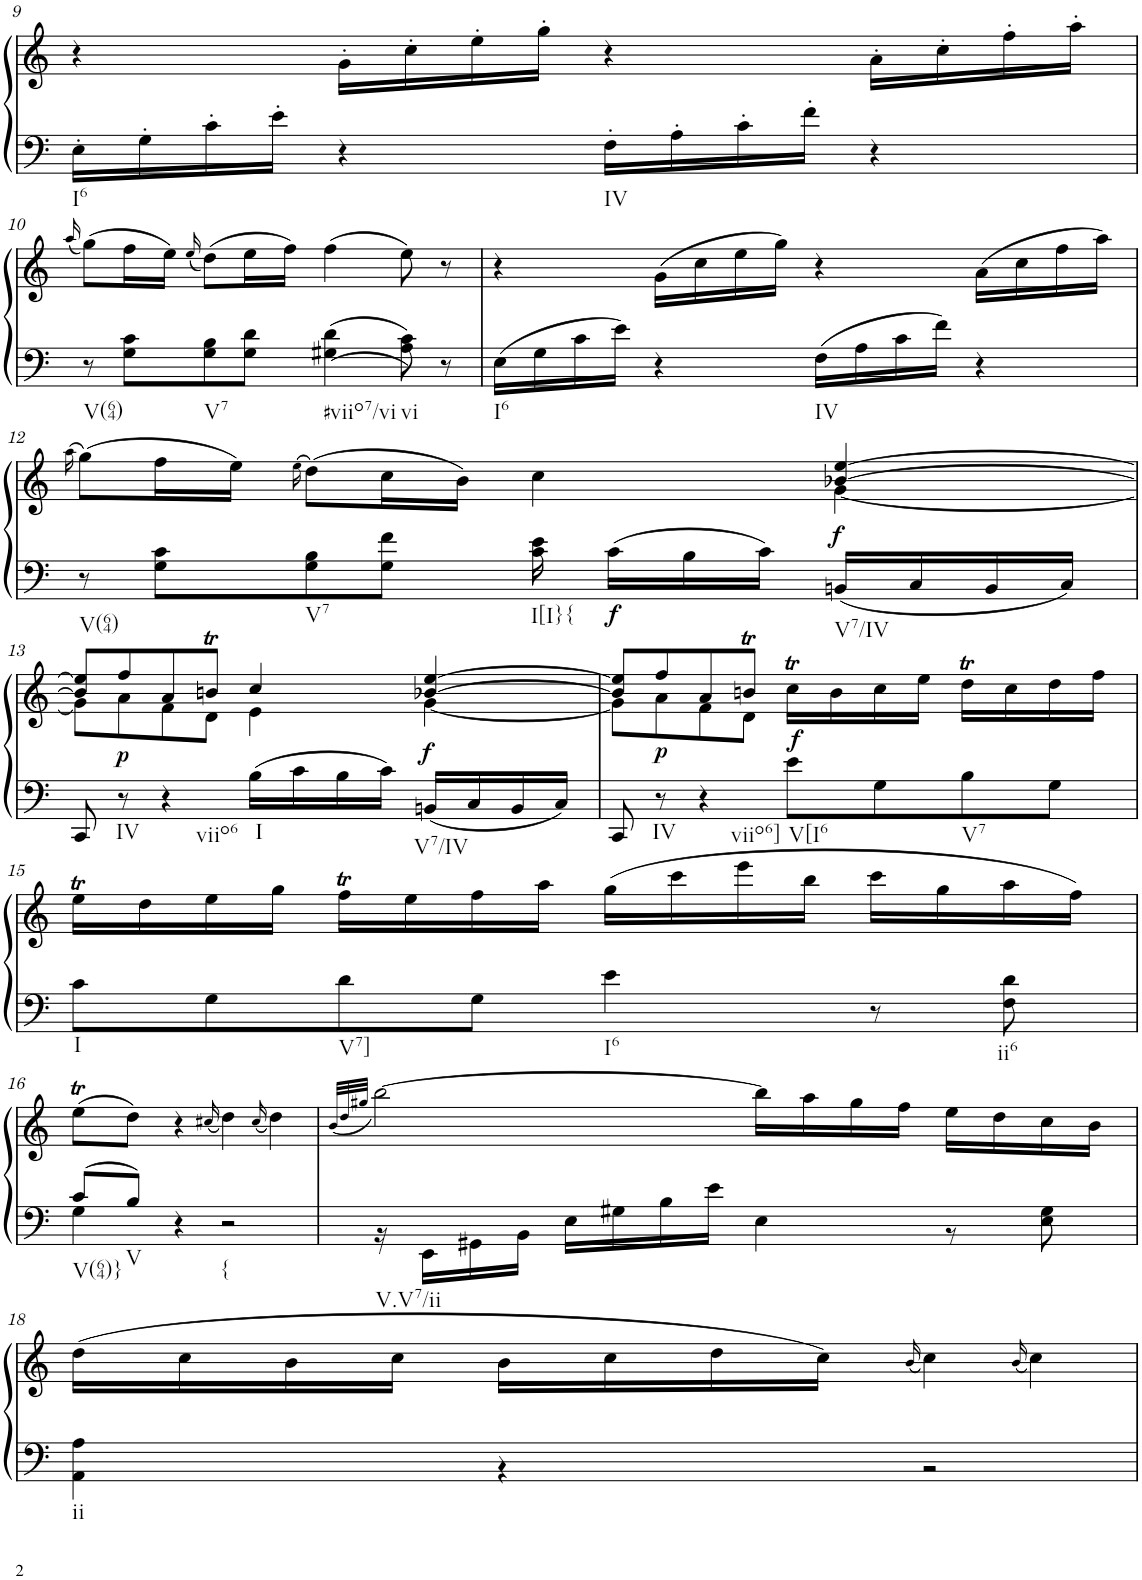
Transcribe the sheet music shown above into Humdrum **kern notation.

**kern	**kern	**dynam
*part1	*part1	*part1
*staff2	*staff1	*staff1/2
*I"Klavier linke Hand	*	*
!!LO:PB:g=z
*clefF4	*clefG2	*
*k[]	*k[]	*
*M4/4	*M4/4	*
=9	=9	=9
!LO:TX:b:t=I6	!	!
16E'\LL	4r	.
16G'\	.	.
16c'\	.	.
16e'\JJ	.	.
4r	16g'\LL	.
.	16cc'\	.
.	16ee'\	.
.	16gg'\JJ	.
!LO:TX:b:t=IV	!	!
16F'\LL	4r	.
16A'\	.	.
16c'\	.	.
16f'\JJ	.	.
4r	16a'\LL	.
.	16cc'\	.
.	16ff'\	.
.	16aa'\JJ	.
!!LO:LB:g=z
=10	=10	=10
.	(16qaa/	.
!LO:TX:b:t=V(64)	!	!
8r	(8gg\L)	.
8G\ 8c\L	16ff\L	.
.	16ee\JJ)	.
.	(16qee/	.
!LO:TX:b:t=V7	!	!
8G\ 8B\	(8dd\L)	.
8G\ 8d\J	16ee\L	.
.	16ff\JJ)	.
!LO:TX:b:t=#viio7/vi	!	!
4G#X\ 4d\	(4ff\	.
!LO:TX:b:t=vi	!	!
8A\ 8c\	8ee\)	.
8r	8r	.
=11	=11	=11
!LO:TX:b:t=I6	!	!
16E\LL	4r	.
16G\	.	.
16c\	.	.
16e\JJ	.	.
4r	(16g\LL	.
.	16cc\	.
.	16ee\	.
.	16gg\JJ)	.
!LO:TX:b:t=IV	!	!
16F\LL	4r	.
16A\	.	.
16c\	.	.
16f\JJ	.	.
4r	(16a\LL	.
.	16cc\	.
.	16ff\	.
.	16aa\JJ)	.
!!LO:LB:g=z
=12	=12	=12
.	(16qaa\	.
*	*^	*
!LO:TX:b:t=V(64)	!	!	!
8r	(>8gg\L)	2.ryy	.
8G\ 8c\L	16ff\L	.	.
.	16ee\JJ)	.	.
.	(16qee\	.	.
!LO:TX:b:t=V7	!	!	!
8G\ 8B\	(>8dd\L)	.	.
8G\ 8f\J	16cc\L	.	.
.	16b\JJ)	.	.
!LO:TX:b:t=I[I}{	!	!	!
16c\ 16e\	4cc\	.	.
!	!	!	!LO:DY:b=2
16c\LL	.	.	f
16B\	.	.	.
16c\JJ	.	.	.
!LO:TX:b:t=V7/IV	!	!	!
!	!	!	!LO:DY:b
16BBn/LL	[4b-X/ [4ee/	[4g\	f
16C/	.	.	.
16BB/	.	.	.
16C/JJ	.	.	.
!!LO:LB:g=z	!!
=13	=13	=13	=13
8CC/	8b-/] 8ee/]L	8g\L]	.
!LO:TX:b:t=IV	!	!	!
!	!	!	!LO:DY:b
8r	8ff/	8a\	p
!LO:TX:b:t=viio6	!	!	!
4r	8a/	8f\	.
.	8bnt/J	8d\J	.
!LO:TX:b:t=I	!	!	!
16B\LL	4cc/	4e\	.
16c\	.	.	.
16B\	.	.	.
16c\JJ	.	.	.
!LO:TX:b:t=V7/IV	!	!	!
!	!	!	!LO:DY:b
16BBn/LL	[4b-X/ [4ee/	[4g\	f
16C/	.	.	.
16BB/	.	.	.
16C/JJ	.	.	.
=14	=14	=14	=14
8CC/	8b-/] 8ee/]L	8g\L]	.
!LO:TX:b:t=IV	!	!	!
!	!	!	!LO:DY:b
8r	8ff/	8a\	p
!LO:TX:b:t=viio6]	!	!	!
4r	8a/	8f\	.
.	8bnt/J	8d\J	.
!LO:TX:b:t=V[I6	!	!	!
!	!	!	!LO:DY:b
8e\L	16ccT\LL	2ryy	f
.	16b\	.	.
8G\	16cc\	.	.
.	16ee\JJ	.	.
!LO:TX:b:t=V7	!	!	!
8B\	16ddT\LL	.	.
.	16cc\	.	.
8G\J	16dd\	.	.
.	16ff\JJ	.	.
*	*v	*v	*
!!LO:LB:g=z
=15	=15	=15
!LO:TX:b:t=I	!	!
8c\L	16eet\LL	.
.	16dd\	.
8G\	16ee\	.
.	16gg\JJ	.
!LO:TX:b:t=V7]	!	!
8d\	16ffT\LL	.
.	16ee\	.
8G\J	16ff\	.
.	16aa\JJ	.
!LO:TX:b:t=I6	!	!
4e\	(16gg\LL	.
.	16ccc\	.
.	16eee\	.
.	16bb\JJ	.
8r	16ccc\LL	.
.	16gg\	.
!LO:TX:b:t=ii6	!	!
8F\ 8d\	16aa\	.
.	16ff\JJ)	.
!!LO:LB:g=z
=16	=16	=16
*^	*	*
!LO:TX:b:t=V(64)}	!	!	!
8c/L	4G\	(8eet\L	.
!LO:TX:b:t=V	!	!	!
8B/J	.	8dd\J)	.
4r	2.ryy	4r	.
.	.	(16qcc#X/	.
!LO:TX:b:t={	!	!	!
2r	.	4dd\)	.
.	.	(16qcc#/	.
.	.	4dd\)	.
=17	=17	=17	=17
.	.	(32qb/LLL	.
.	.	32qdd/	.
.	.	32qgg#X/JJJ	.
!LO:TX:b:t=V.V7/ii	!	!	!
1ryy	16r	[2bb\)	.
.	16EE\LL	.	.
.	16GG#X\	.	.
.	16BB\JJ	.	.
.	16E\LL	.	.
.	16G#X\	.	.
.	16B\	.	.
.	16e\JJ	.	.
.	4E\	16bb\LL]	.
.	.	16aa\	.
.	.	16gg#\	.
.	.	16ff\JJ	.
.	8r	16ee\LL	.
.	.	16dd\	.
.	8E\ 8G#\	16cc\	.
.	.	16b\JJ	.
!!LO:LB:g=z
=18	=18	=18	=18
!LO:TX:b:t=ii	!	!	!
1ryy	4AA\ 4A\	(16dd\LL	.
.	.	16cc\	.
.	.	16b\	.
.	.	16cc\JJ	.
.	4r	16b\LL	.
.	.	16cc\	.
.	.	16dd\	.
.	.	16cc\JJ)	.
.	.	(16qb/	.
.	2r	4cc\)	.
.	.	(16qb/	.
.	.	4cc\)	.
*v	*v	*	*
=	=	=
*-	*-	*-
